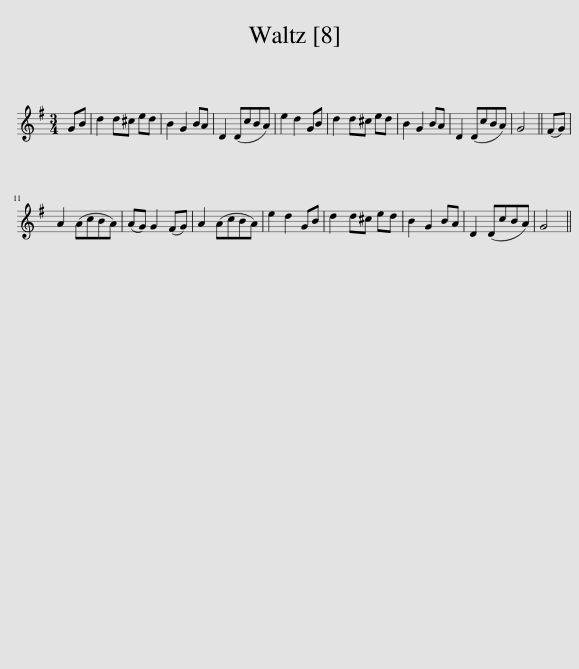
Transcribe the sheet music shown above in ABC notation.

X:1
L:1/8
M:3/4
I:linebreak $
K:G
V:1 treble
V:1
 GB | d2 d^c ed | B2 G2 BA | D2 (DcBA) | e2 d2 GB | %5
 d2 d^c ed | B2 G2 BA | D2 (DcBA) | G4 || (FG) |$ %10
 A2 (AcBA) | (AG) G2 (FG) | A2 (AcBA) | e2 d2 GB | d2 d^c ed | %15
 B2 G2 BA | D2 (DcBA) | G4 || %18
